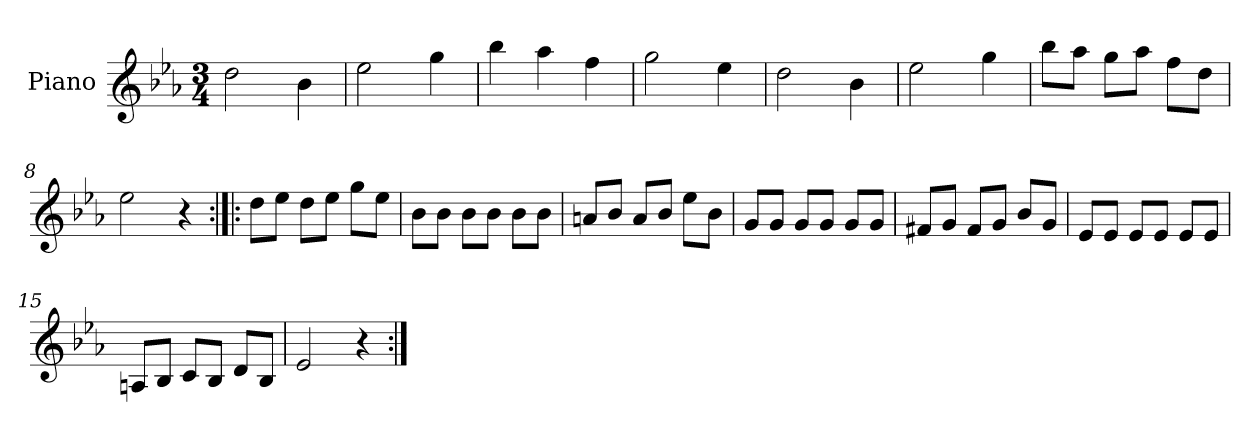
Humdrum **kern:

**kern
*part1
*staff1
*I"Piano
*I'Pno.
*clefG2
*k[b-e-a-]
*M3/4
=1
2dd\
4b-\
=2
2ee-\
4gg\
=3
4bb-\
4aa-\
4ff\
=4
2gg\
4ee-\
=5
2dd\
4b-\
=6
2ee-\
4gg\
=7
8bb-\L
8aa-\J
8gg\L
8aa-\J
8ff\L
8dd\J
=8
2ee-\
4r
=9:|!|:
8dd\L
8ee-\J
8dd\L
8ee-\J
8gg\L
8ee-\J
=10
8b-\L
8b-\J
8b-\L
8b-\J
8b-\L
8b-\J
=11
8an/L
8b-/J
8a/L
8b-/J
8ee-\L
8b-\J
=12
8g/L
8g/J
8g/L
8g/J
8g/L
8g/J
=13
8f#X/L
8g/J
8f#/L
8g/J
8b-/L
8g/J
=14
8e-/L
8e-/J
8e-/L
8e-/J
8e-/L
8e-/J
=15
8An/L
8B-/J
8c/L
8B-/J
8d/L
8B-/J
=16
2e-/
4r
=:|!
*-
